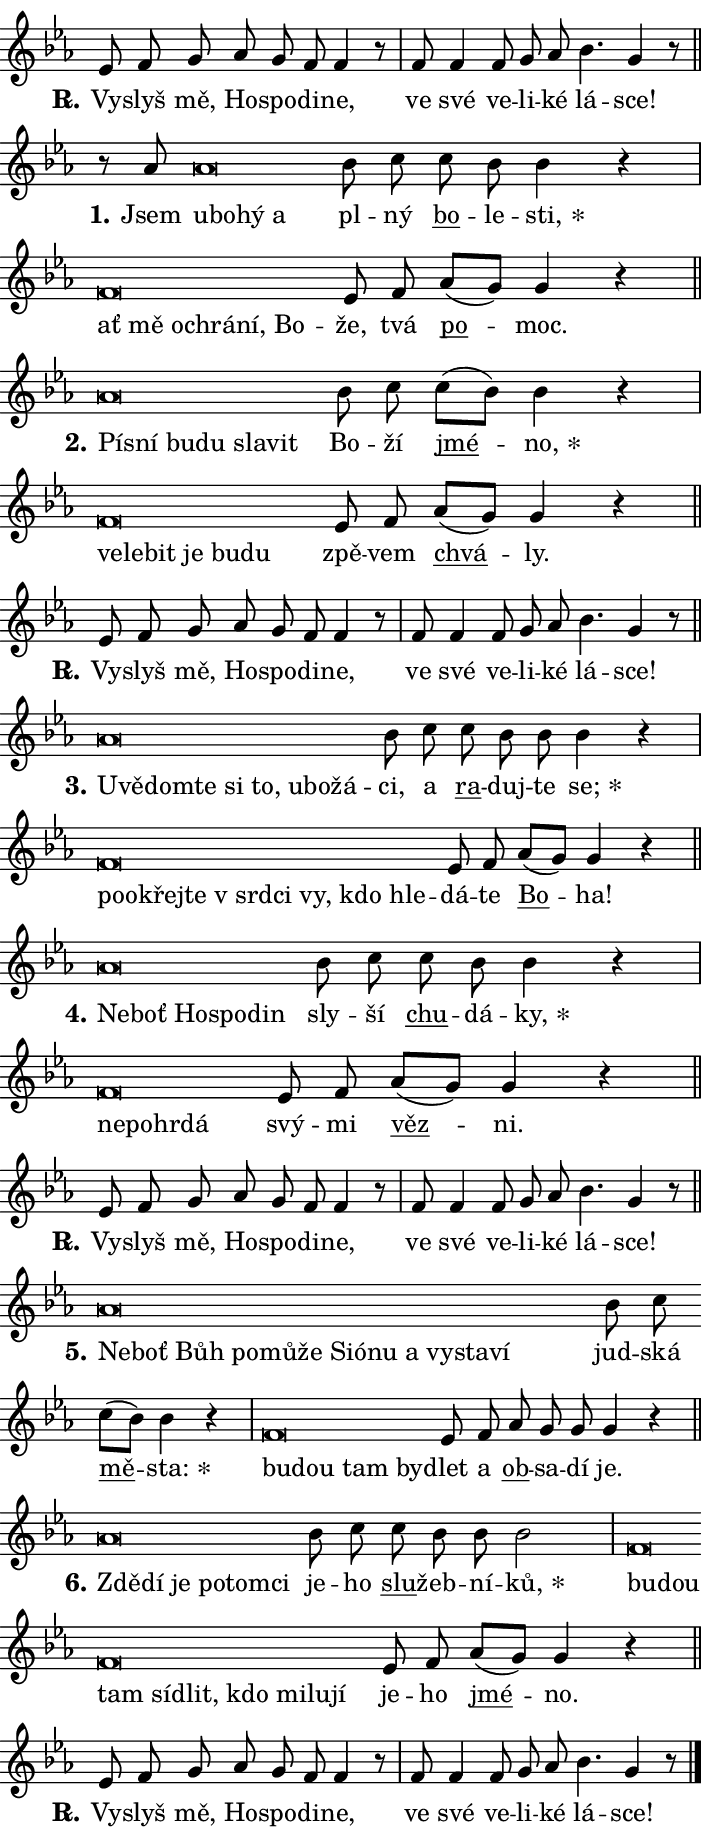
\version "2.24.0"
\header { tagline = "" }
\paper {
  indent = 0\cm
  top-margin = 0\cm
  right-margin = 0.13\cm % to fit lyric hyphens
  bottom-margin = 0\cm
  left-margin = 0\cm
  paper-width = 12\cm
  page-breaking = #ly:one-page-breaking
  system-system-spacing.basic-distance = #11
  score-system-spacing.basic-distance = #11
  ragged-last = ##f
}


%% Author: Thomas Morley
%% https://lists.gnu.org/archive/html/lilypond-user/2020-05/msg00002.html
#(define (line-position grob)
"Returns position of @var[grob} in current system:
   @code{'start}, if at first time-step
   @code{'end}, if at last time-step
   @code{'middle} otherwise
"
  (let* ((col (ly:item-get-column grob))
         (ln (ly:grob-object col 'left-neighbor))
         (rn (ly:grob-object col 'right-neighbor))
         (col-to-check-left (if (ly:grob? ln) ln col))
         (col-to-check-right (if (ly:grob? rn) rn col))
         (break-dir-left
           (and
             (ly:grob-property col-to-check-left 'non-musical #f)
             (ly:item-break-dir col-to-check-left)))
         (break-dir-right
           (and
             (ly:grob-property col-to-check-right 'non-musical #f)
             (ly:item-break-dir col-to-check-right))))
        (cond ((eqv? 1 break-dir-left) 'start)
              ((eqv? -1 break-dir-right) 'end)
              (else 'middle))))

#(define (tranparent-at-line-position vctor)
  (lambda (grob)
  "Relying on @code{line-position} select the relevant enry from @var{vctor}.
Used to determine transparency,"
    (case (line-position grob)
      ((end) (not (vector-ref vctor 0)))
      ((middle) (not (vector-ref vctor 1)))
      ((start) (not (vector-ref vctor 2))))))

noteHeadBreakVisibility =
#(define-music-function (break-visibility)(vector?)
"Makes @code{NoteHead}s transparent relying on @var{break-visibility}"
#{
  \override NoteHead.transparent =
    #(tranparent-at-line-position break-visibility)
#})

#(define delete-ledgers-for-transparent-note-heads
  (lambda (grob)
    "Reads whether a @code{NoteHead} is transparent.
If so this @code{NoteHead} is removed from @code{'note-heads} from
@var{grob}, which is supposed to be @code{LedgerLineSpanner}.
As a result ledgers are not printed for this @code{NoteHead}"
    (let* ((nhds-array (ly:grob-object grob 'note-heads))
           (nhds-list
             (if (ly:grob-array? nhds-array)
                 (ly:grob-array->list nhds-array)
                 '()))
           ;; Relies on the transparent-property being done before
           ;; Staff.LedgerLineSpanner.after-line-breaking is executed.
           ;; This is fragile ...
           (to-keep
             (remove
               (lambda (nhd)
                 (ly:grob-property nhd 'transparent #f))
               nhds-list)))
      ;; TODO find a better method to iterate over grob-arrays, similiar
      ;; to filter/remove etc for lists
      ;; For now rebuilt from scratch
      (set! (ly:grob-object grob 'note-heads)  '())
      (for-each
        (lambda (nhd)
          (ly:pointer-group-interface::add-grob grob 'note-heads nhd))
        to-keep))))

squashNotes = {
  \override NoteHead.X-extent = #'(-0.2 . 0.2)
  \override NoteHead.Y-extent = #'(-0.75 . 0)
  \override NoteHead.stencil =
    #(lambda (grob)
       (let ((pos (ly:grob-property grob 'staff-position)))
         (begin
           (if (< pos -7) (display "ERROR: Lower brevis then expected\n") (display ""))
           (if (<= pos -6) ly:text-interface::print ly:note-head::print))))
}
unSquashNotes = {
  \revert NoteHead.X-extent
  \revert NoteHead.Y-extent
  \revert NoteHead.stencil
}

hideNotes = \noteHeadBreakVisibility #begin-of-line-visible
unHideNotes = \noteHeadBreakVisibility #all-visible

% work-around for resetting accidentals
% https://lilypond.org/doc/v2.23/Documentation/notation/displaying-rhythms#unmetered-music
cadenzaMeasure = {
  \cadenzaOff
  \partial 1024 s1024
  \cadenzaOn
}

#(define-markup-command (accent layout props text) (markup?)
  "Underline accented syllable"
  (interpret-markup layout props
    #{\markup \override #'(offset . 4.3) \underline { #text }#}))

responsum = \markup \concat {
  "R" \hspace #-1.05 \path #0.1 #'((moveto 0 0.07) (lineto 0.9 0.8)) \hspace #0.05 "."
}

spaceSize = #0.6828661417322834 % exact space size for TeX Gyre Schola

\layout {
  \context {
    \Staff
    \remove "Time_signature_engraver"
    \override LedgerLineSpanner.after-line-breaking = #delete-ledgers-for-transparent-note-heads
  }
  \context {
    \Lyrics {
      \override LyricSpace.minimum-distance = \spaceSize
      \override LyricText.font-name = #"TeX Gyre Schola"
      \override LyricText.font-size = 1
      \override StanzaNumber.font-name = #"TeX Gyre Schola Bold"
      \override StanzaNumber.font-size = 1
    }
  }
  \context {
    \Score 
    \override NoteHead.text =
      #(lambda (grob) 
        (let ((pos (ly:grob-property grob 'staff-position)))
          #{\markup {
            \combine
              \halign #-0.55 \raise #(if (= pos -6) 0 0.5) \override #'(thickness . 2) \draw-line #'(3.2 . 0)
              \musicglyph "noteheads.sM1"
          }#}))
  }
}

% magnetic-lyrics.ily
%
%   written by
%     Jean Abou Samra <jean@abou-samra.fr>
%     Werner Lemberg <wl@gnu.org>
%
%   adapted by
%     Jiri Hon <jiri.hon@gmail.com>
%
% Version 2022-Apr-15

% https://www.mail-archive.com/lilypond-user@gnu.org/msg149350.html

#(define (Left_hyphen_pointer_engraver context)
   "Collect syllable-hyphen-syllable occurrences in lyrics and store
them in properties.  This engraver only looks to the left.  For
example, if the lyrics input is @code{foo -- bar}, it does the
following.

@itemize @bullet
@item
Set the @code{text} property of the @code{LyricHyphen} grob between
@q{foo} and @q{bar} to @code{foo}.

@item
Set the @code{left-hyphen} property of the @code{LyricText} grob with
text @q{foo} to the @code{LyricHyphen} grob between @q{foo} and
@q{bar}.
@end itemize

Use this auxiliary engraver in combination with the
@code{lyric-@/text::@/apply-@/magnetic-@/offset!} hook."
   (let ((hyphen #f)
         (text #f))
     (make-engraver
      (acknowledgers
       ((lyric-syllable-interface engraver grob source-engraver)
        (set! text grob)))
      (end-acknowledgers
       ((lyric-hyphen-interface engraver grob source-engraver)
        ;(when (not (grob::has-interface grob 'lyric-space-interface))
          (set! hyphen grob)));)
      ((stop-translation-timestep engraver)
       (when (and text hyphen)
         (ly:grob-set-object! text 'left-hyphen hyphen))
       (set! text #f)
       (set! hyphen #f)))))

#(define (lyric-text::apply-magnetic-offset! grob)
   "If the space between two syllables is less than the value in
property @code{LyricText@/.details@/.squash-threshold}, move the right
syllable to the left so that it gets concatenated with the left
syllable.

Use this function as a hook for
@code{LyricText@/.after-@/line-@/breaking} if the
@code{Left_@/hyphen_@/pointer_@/engraver} is active."
   (let ((hyphen (ly:grob-object grob 'left-hyphen #f)))
     (when hyphen
       (let ((left-text (ly:spanner-bound hyphen LEFT)))
         (when (grob::has-interface left-text 'lyric-syllable-interface)
           (let* ((common (ly:grob-common-refpoint grob left-text X))
                  (this-x-ext (ly:grob-extent grob common X))
                  (left-x-ext
                   (begin
                     ;; Trigger magnetism for left-text.
                     (ly:grob-property left-text 'after-line-breaking)
                     (ly:grob-extent left-text common X)))
                  ;; `delta` is the gap width between two syllables.
                  (delta (- (interval-start this-x-ext)
                            (interval-end left-x-ext)))
                  (details (ly:grob-property grob 'details))
                  (threshold (assoc-get 'squash-threshold details 0.2)))
             (when (< delta threshold)
               (let* (;; We have to manipulate the input text so that
                      ;; ligatures crossing syllable boundaries are not
                      ;; disabled.  For languages based on the Latin
                      ;; script this is essentially a beautification.
                      ;; However, for non-Western scripts it can be a
                      ;; necessity.
                      (lt (ly:grob-property left-text 'text))
                      (rt (ly:grob-property grob 'text))
                      (is-space (grob::has-interface hyphen 'lyric-space-interface))
                      (space (if is-space " " ""))
                      (extra-delta (if is-space spaceSize 0))
                      ;; Append new syllable.
                      (ltrt-space (if (and (string? lt) (string? rt))
                                (string-append lt space rt)
                                (make-concat-markup (list lt space rt))))
                      ;; Right-align `ltrt` to the right side.
                      (ltrt-space-markup (grob-interpret-markup
                               grob
                               (make-translate-markup
                                (cons (interval-length this-x-ext) 0)
                                (make-right-align-markup ltrt-space)))))
                 (begin
                   ;; Don't print `left-text`.
                   (ly:grob-set-property! left-text 'stencil #f)
                   ;; Set text and stencil (which holds all collected
                   ;; syllables so far) and shift it to the left.
                   (ly:grob-set-property! grob 'text ltrt-space)
                   (ly:grob-set-property! grob 'stencil ltrt-space-markup)
                   (ly:grob-translate-axis! grob (- (- delta extra-delta)) X))))))))))


#(define (lyric-hyphen::displace-bounds-first grob)
   ;; Make very sure this callback isn't triggered too early.
   (let ((left (ly:spanner-bound grob LEFT))
         (right (ly:spanner-bound grob RIGHT)))
     (ly:grob-property left 'after-line-breaking)
     (ly:grob-property right 'after-line-breaking)
     (ly:lyric-hyphen::print grob)))

squashThreshold = #0.4

\layout {
  \context {
    \Lyrics
    \consists #Left_hyphen_pointer_engraver
    \override LyricText.after-line-breaking =
      #lyric-text::apply-magnetic-offset!
    \override LyricHyphen.stencil = #lyric-hyphen::displace-bounds-first
    \override LyricText.details.squash-threshold = \squashThreshold
    \override LyricHyphen.minimum-distance = 0
    \override LyricHyphen.minimum-length = \squashThreshold
  }
}

squashText = \override LyricText.details.squash-threshold = 9999
unSquashText = \override LyricText.details.squash-threshold = \squashThreshold

leftText = \override LyricText.self-alignment-X = #LEFT
unLeftText = \revert LyricText.self-alignment-X

starOffset = #(lambda (grob) 
                (let ((x_offset (ly:self-alignment-interface::aligned-on-x-parent grob)))
                  (if (= x_offset 0) 0 (+ x_offset 1.2))))

star = #(define-music-function (syllable)(string?)
"Append star separator at the end of a syllable"
#{
  \once \override LyricText.X-offset = #starOffset
  \lyricmode { \markup {
    #syllable
    \override #'((font-name . "TeX Gyre Schola Bold")) \hspace #0.2 \lower #0.65 \larger "*"
  } }
#})

starAccent = #(define-music-function (syllable)(string?)
"Append star separator at the end of a syllable and make accent"
#{
  \once \override LyricText.X-offset = #starOffset
  \lyricmode { \markup {
    \accent #syllable
    \override #'((font-name . "TeX Gyre Schola Bold")) \hspace #0.2 \lower #0.65 \larger "*"
  } }
#})

breath = #(define-music-function (syllable)(string?)
"Append breathing indicator at the end of a syllable"
#{
  \lyricmode { \markup { #syllable "+" } }
#})

optionalBreath = #(define-music-function (syllable)(string?)
"Append optional breathing indicator at the end of a syllable"
#{
  \lyricmode { \markup { #syllable "(+)" } }
#})


\score {
    <<
        \new Voice = "melody" { \cadenzaOn \key es \major \relative { es'8 f g as g f f4 r8 \cadenzaMeasure \bar "|" f f4 \bar "" f8 g as \bar "" bes4. g4 r8 \cadenzaMeasure \bar "||" \break } }
        \new Lyrics \lyricsto "melody" { \lyricmode { \set stanza = \responsum
Vy -- slyš mě, Ho -- spo -- di -- ne, ve své ve -- li -- ké lá -- sce! } }
    >>
    \layout {}
}

\score {
    <<
        \new Voice = "melody" { \cadenzaOn \key es \major \relative { r8 as'8 \squashNotes as\breve*1/16 \hideNotes \breve*1/16 \bar "" \breve*1/16 \breve*1/16 \bar "" \unHideNotes \unSquashNotes bes8 c \bar "" c bes bes4 r \cadenzaMeasure \bar "|" \squashNotes f\breve*1/16 \hideNotes \breve*1/16 \bar "" \breve*1/16 \bar "" \breve*1/16 \bar "" \breve*1/16 \breve*1/16 \bar "" \unHideNotes \unSquashNotes es8 f \bar "" as[( g)] g4 r \cadenzaMeasure \bar "||" \break } }
        \new Lyrics \lyricsto "melody" { \lyricmode { \set stanza = "1."
Jsem \leftText u -- \squashText bo -- hý a \unLeftText \unSquashText pl -- ný \markup \accent bo -- le -- \star sti, \leftText ať \squashText mě o -- chrá -- ní, Bo -- \unLeftText \unSquashText že, tvá \markup \accent po -- moc. } }
    >>
    \layout {}
}

\score {
    <<
        \new Voice = "melody" { \cadenzaOn \key es \major \relative { \squashNotes as'\breve*1/16 \hideNotes \breve*1/16 \bar "" \breve*1/16 \bar "" \breve*1/16 \bar "" \breve*1/16 \breve*1/16 \bar "" \unHideNotes \unSquashNotes bes8 c \bar "" c[( bes)] bes4 r \cadenzaMeasure \bar "|" \squashNotes f\breve*1/16 \hideNotes \breve*1/16 \bar "" \breve*1/16 \bar "" \breve*1/16 \bar "" \breve*1/16 \breve*1/16 \bar "" \unHideNotes \unSquashNotes es8 f \bar "" as[( g)] g4 r \cadenzaMeasure \bar "||" \break } }
        \new Lyrics \lyricsto "melody" { \lyricmode { \set stanza = "2."
\leftText Pí -- \squashText sní bu -- du sla -- vit \unLeftText \unSquashText Bo -- ží \markup \accent jmé -- \star no, \leftText ve -- \squashText le -- bit je bu -- du \unLeftText \unSquashText zpě -- vem \markup \accent chvá -- ly. } }
    >>
    \layout {}
}

\score {
    <<
        \new Voice = "melody" { \cadenzaOn \key es \major \relative { es'8 f g as g f f4 r8 \cadenzaMeasure \bar "|" f f4 \bar "" f8 g as \bar "" bes4. g4 r8 \cadenzaMeasure \bar "||" \break } }
        \new Lyrics \lyricsto "melody" { \lyricmode { \set stanza = \responsum
Vy -- slyš mě, Ho -- spo -- di -- ne, ve své ve -- li -- ké lá -- sce! } }
    >>
    \layout {}
}

\score {
    <<
        \new Voice = "melody" { \cadenzaOn \key es \major \relative { \squashNotes as'\breve*1/16 \hideNotes \breve*1/16 \bar "" \breve*1/16 \bar "" \breve*1/16 \bar "" \breve*1/16 \bar "" \breve*1/16 \bar "" \breve*1/16 \bar "" \breve*1/16 \breve*1/16 \bar "" \unHideNotes \unSquashNotes bes8 c \bar "" c bes bes bes4 r \cadenzaMeasure \bar "|" \squashNotes f\breve*1/16 \hideNotes \breve*1/16 \bar "" \breve*1/16 \bar "" \breve*1/16 \bar "" \breve*1/16 \bar "" \breve*1/16 \bar "" \breve*1/16 \bar "" \breve*1/16 \breve*1/16 \bar "" \unHideNotes \unSquashNotes es8 f \bar "" as[( g)] g4 r \cadenzaMeasure \bar "||" \break } }
        \new Lyrics \lyricsto "melody" { \lyricmode { \set stanza = "3."
\leftText U -- \squashText vě -- dom -- te si to, u -- bo -- žá -- \unLeftText \unSquashText ci, a \markup \accent ra -- duj -- te \star se; \leftText po -- \squashText o -- křej -- te "v srd" -- ci vy, kdo hle -- \unLeftText \unSquashText dá -- te \markup \accent Bo -- ha! } }
    >>
    \layout {}
}

\score {
    <<
        \new Voice = "melody" { \cadenzaOn \key es \major \relative { \squashNotes as'\breve*1/16 \hideNotes \breve*1/16 \bar "" \breve*1/16 \bar "" \breve*1/16 \breve*1/16 \bar "" \unHideNotes \unSquashNotes bes8 c \bar "" c bes bes4 r \cadenzaMeasure \bar "|" \squashNotes f\breve*1/16 \hideNotes \breve*1/16 \bar "" \breve*1/16 \breve*1/16 \bar "" \unHideNotes \unSquashNotes es8 f \bar "" as[( g)] g4 r \cadenzaMeasure \bar "||" \break } }
        \new Lyrics \lyricsto "melody" { \lyricmode { \set stanza = "4."
\leftText Ne -- \squashText boť Ho -- spo -- din \unLeftText \unSquashText sly -- ší \markup \accent chu -- dá -- \star ky, \leftText ne -- \squashText po -- hr -- dá \unLeftText \unSquashText svý -- mi \markup \accent věz -- ni. } }
    >>
    \layout {}
}

\score {
    <<
        \new Voice = "melody" { \cadenzaOn \key es \major \relative { es'8 f g as g f f4 r8 \cadenzaMeasure \bar "|" f f4 \bar "" f8 g as \bar "" bes4. g4 r8 \cadenzaMeasure \bar "||" \break } }
        \new Lyrics \lyricsto "melody" { \lyricmode { \set stanza = \responsum
Vy -- slyš mě, Ho -- spo -- di -- ne, ve své ve -- li -- ké lá -- sce! } }
    >>
    \layout {}
}

\score {
    <<
        \new Voice = "melody" { \cadenzaOn \key es \major \relative { \squashNotes as'\breve*1/16 \hideNotes \breve*1/16 \bar "" \breve*1/16 \bar "" \breve*1/16 \bar "" \breve*1/16 \bar "" \breve*1/16 \bar "" \breve*1/16 \bar "" \breve*1/16 \bar "" \breve*1/16 \bar "" \breve*1/16 \bar "" \breve*1/16 \bar "" \breve*1/16 \breve*1/16 \bar "" \unHideNotes \unSquashNotes bes8 c \bar "" c[( bes)] bes4 r \cadenzaMeasure \bar "|" \squashNotes f\breve*1/16 \hideNotes \breve*1/16 \bar "" \breve*1/16 \breve*1/16 \bar "" \unHideNotes \unSquashNotes es8 f \bar "" as g g g4 r \cadenzaMeasure \bar "||" \break } }
        \new Lyrics \lyricsto "melody" { \lyricmode { \set stanza = "5."
\leftText Ne -- \squashText boť Bůh po -- mů -- že Si -- ó -- nu a vy -- sta -- ví \unLeftText \unSquashText jud -- ská \markup \accent mě -- \star sta: \leftText bu -- \squashText dou tam by -- \unLeftText \unSquashText dlet a \markup \accent ob -- sa -- dí je. } }
    >>
    \layout {}
}

\score {
    <<
        \new Voice = "melody" { \cadenzaOn \key es \major \relative { \squashNotes as'\breve*1/16 \hideNotes \breve*1/16 \bar "" \breve*1/16 \bar "" \breve*1/16 \bar "" \breve*1/16 \breve*1/16 \bar "" \unHideNotes \unSquashNotes bes8 c \bar "" c bes bes bes2 \cadenzaMeasure \bar "|" \squashNotes f\breve*1/16 \hideNotes \breve*1/16 \bar "" \breve*1/16 \bar "" \breve*1/16 \bar "" \breve*1/16 \bar "" \breve*1/16 \bar "" \breve*1/16 \bar "" \breve*1/16 \breve*1/16 \bar "" \unHideNotes \unSquashNotes es8 f \bar "" as[( g)] g4 r \cadenzaMeasure \bar "||" \break } }
        \new Lyrics \lyricsto "melody" { \lyricmode { \set stanza = "6."
\leftText Zdě -- \squashText dí je po -- tom -- ci \unLeftText \unSquashText je -- ho \markup \accent slu -- žeb -- ní -- \star ků, \leftText bu -- \squashText dou tam sí -- dlit, kdo mi -- lu -- jí \unLeftText \unSquashText je -- ho \markup \accent jmé -- no. } }
    >>
    \layout {}
}

\score {
    <<
        \new Voice = "melody" { \cadenzaOn \key es \major \relative { es'8 f g as g f f4 r8 \cadenzaMeasure \bar "|" f f4 \bar "" f8 g as \bar "" bes4. g4 r8 \cadenzaMeasure \bar "||" \break } \bar "|." }
        \new Lyrics \lyricsto "melody" { \lyricmode { \set stanza = \responsum
Vy -- slyš mě, Ho -- spo -- di -- ne, ve své ve -- li -- ké lá -- sce! } }
    >>
    \layout {}
}
